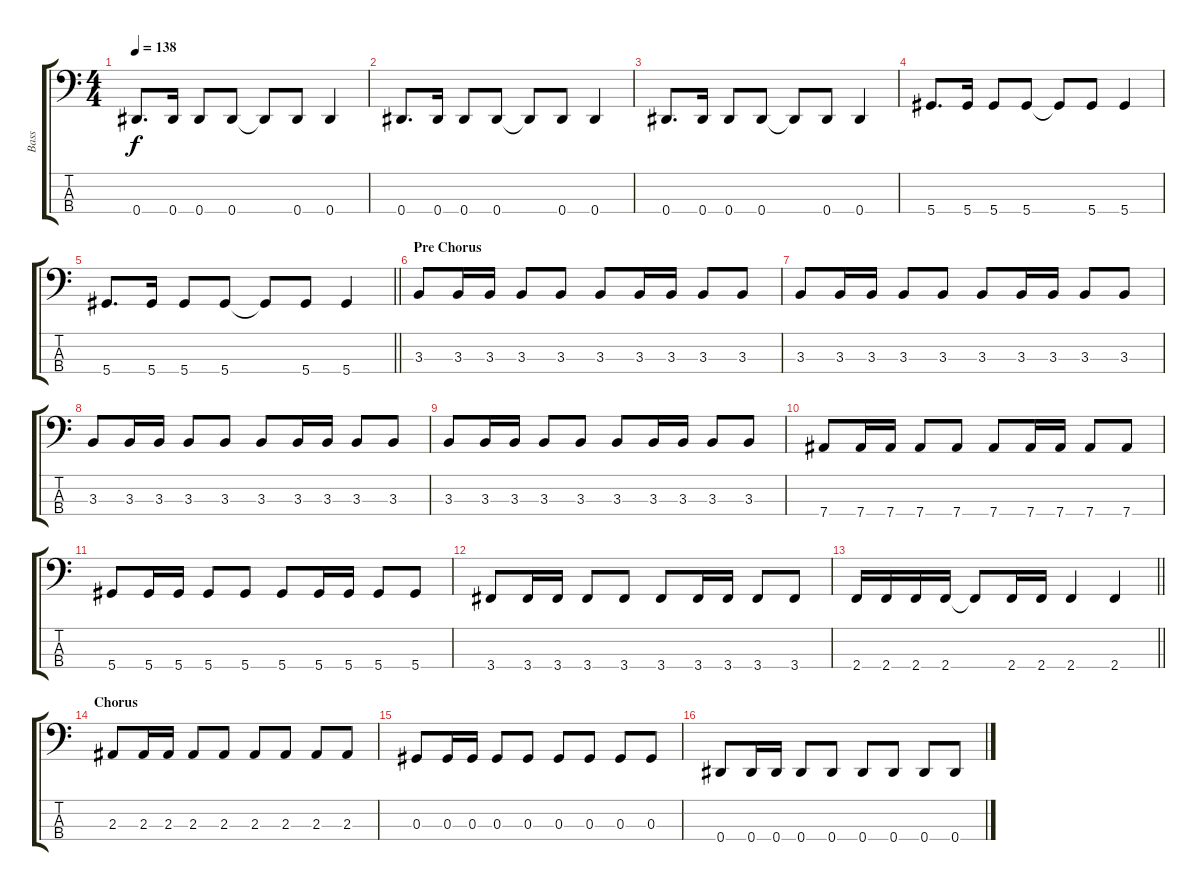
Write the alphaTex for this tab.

\track ("Bass" "Bass") {instrument electricbassfinger}
\staff {score tabs}
\tuning (Gb2 Db2 Ab1 Eb1) {hide}
\ts (4 4)
\tempo 138
\clef f4
\ks c
0.4.8{d dy f} 0.4.16 0.4.8 0.4.8 0.4{t}.8 0.4.8 0.4.4 |
0.4.8{d} 0.4.16 0.4.8 0.4.8 0.4{t}.8 0.4.8 0.4.4 |
0.4.8{d} 0.4.16 0.4.8 0.4.8 0.4{t}.8 0.4.8 0.4.4 |
5.4.8{d} 5.4.16 5.4.8 5.4.8 5.4{t}.8 5.4.8 5.4.4 |
\barLineRight lightlight
5.4.8{d} 5.4.16 5.4.8 5.4.8 5.4{t}.8 5.4.8 5.4.4 |
\section ("" "Pre Chorus")
3.3.8 3.3.16 3.3.16 3.3.8 3.3.8 3.3.8 3.3.16 3.3.16 3.3.8 3.3.8 |
3.3.8 3.3.16 3.3.16 3.3.8 3.3.8 3.3.8 3.3.16 3.3.16 3.3.8 3.3.8 |
3.3.8 3.3.16 3.3.16 3.3.8 3.3.8 3.3.8 3.3.16 3.3.16 3.3.8 3.3.8 |
3.3.8 3.3.16 3.3.16 3.3.8 3.3.8 3.3.8 3.3.16 3.3.16 3.3.8 3.3.8 |
7.4.8 7.4.16 7.4.16 7.4.8 7.4.8 7.4.8 7.4.16 7.4.16 7.4.8 7.4.8 |
5.4.8 5.4.16 5.4.16 5.4.8 5.4.8 5.4.8 5.4.16 5.4.16 5.4.8 5.4.8 |
3.4.8 3.4.16 3.4.16 3.4.8 3.4.8 3.4.8 3.4.16 3.4.16 3.4.8 3.4.8 |
\barLineRight lightlight
2.4.16 2.4.16 2.4.16 2.4.16 2.4{t}.8 2.4.16 2.4.16 2.4.4 2.4.4 |
\section ("" "Chorus")
2.3.8 2.3.16 2.3.16 2.3.8 2.3.8 2.3.8 2.3.8 2.3.8 2.3.8 |
0.3.8 0.3.16 0.3.16 0.3.8 0.3.8 0.3.8 0.3.8 0.3.8 0.3.8 |
0.4.8 0.4.16 0.4.16 0.4.8 0.4.8 0.4.8 0.4.8 0.4.8 0.4.8
